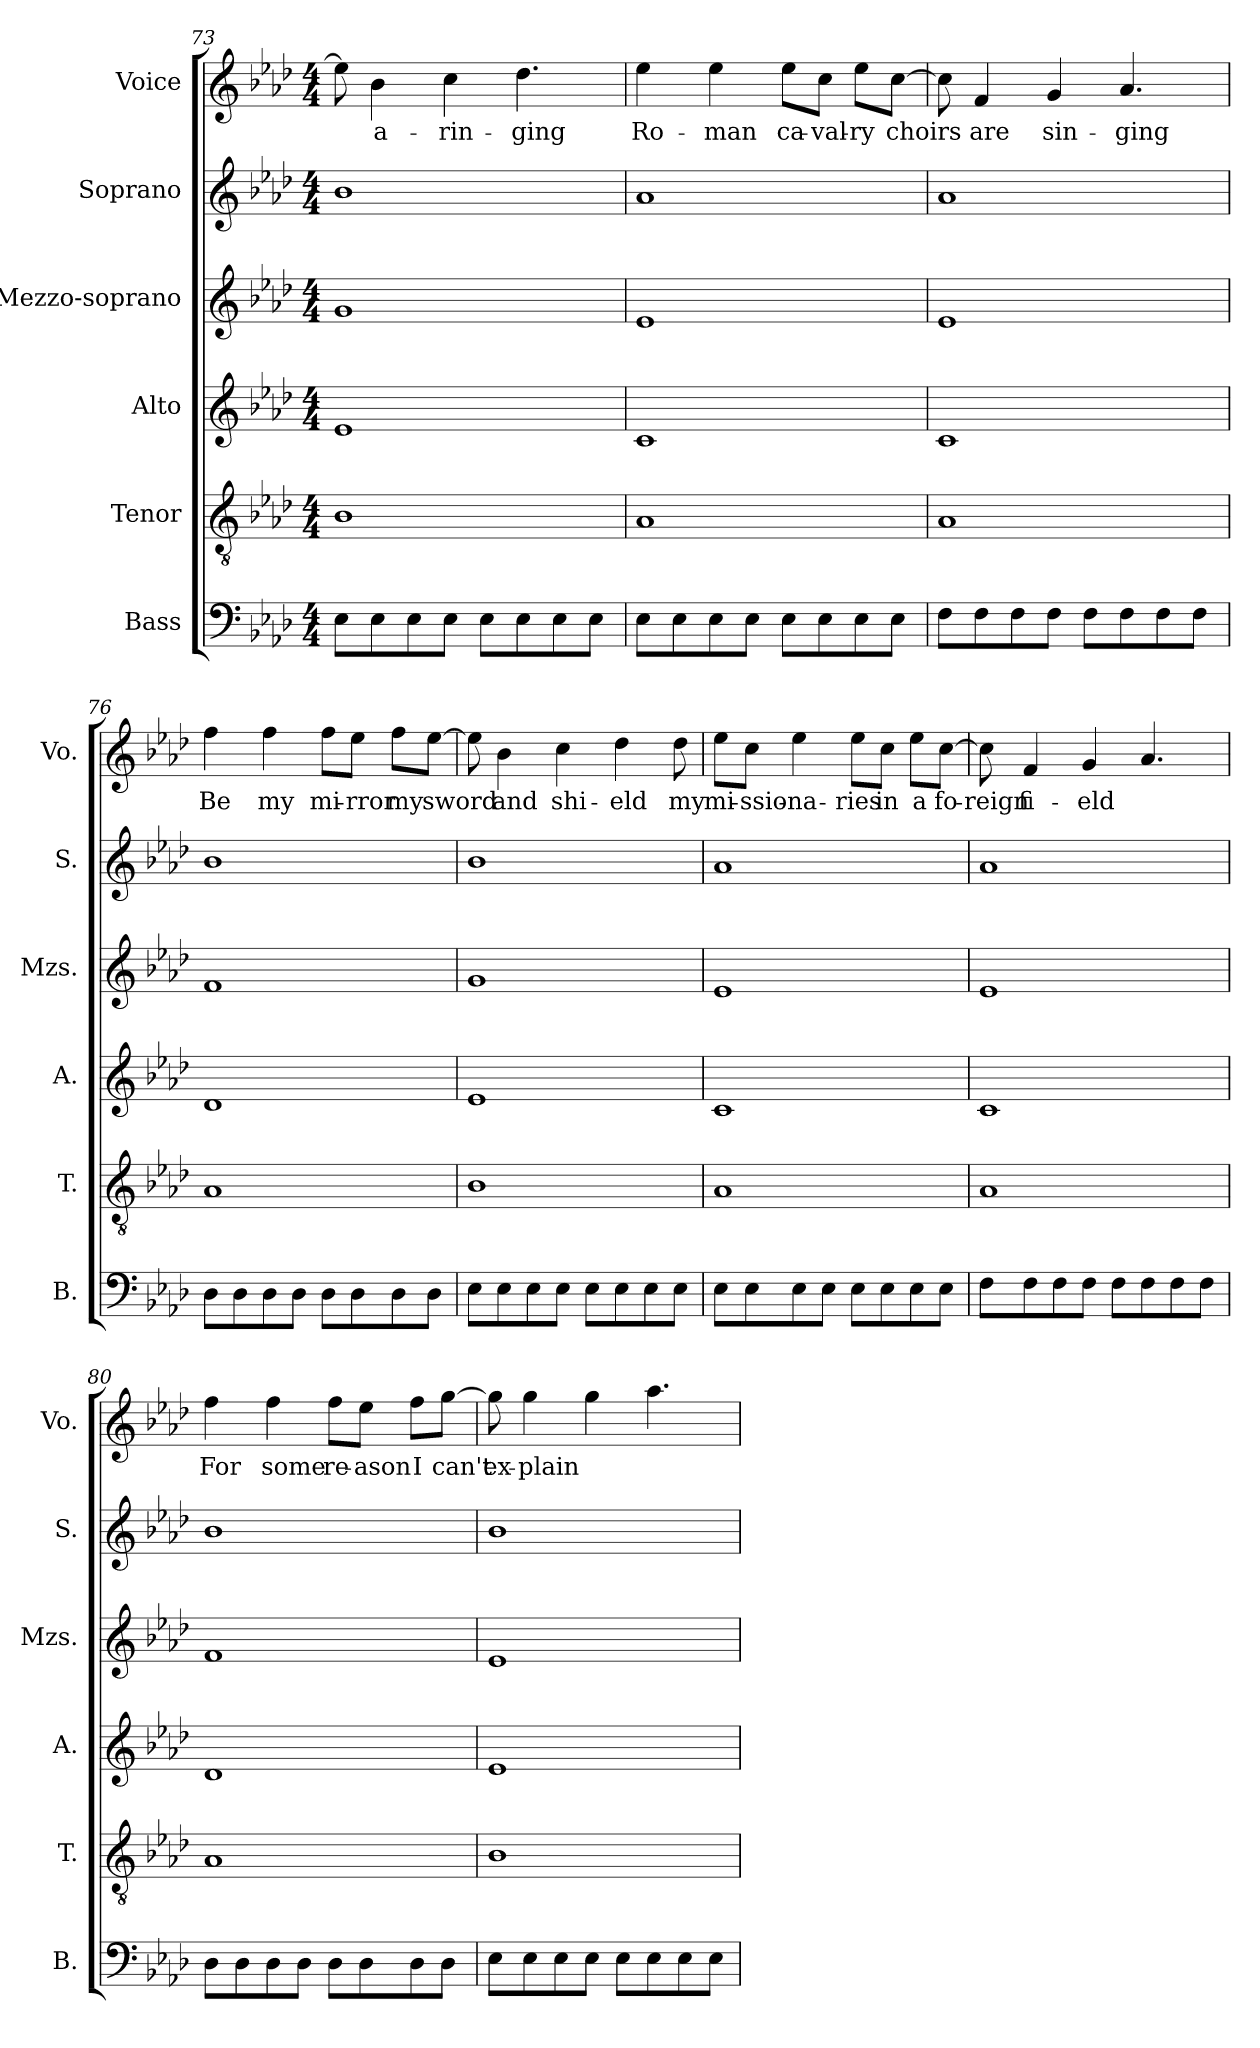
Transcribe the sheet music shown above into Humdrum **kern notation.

**kern	**kern	**kern	**kern	**kern	**kern	**text
*part6	*part5	*part4	*part3	*part2	*part1	*part1
*staff6	*staff5	*staff4	*staff3	*staff2	*staff1	*staff1
*I"Bass	*I"Tenor	*I"Alto	*I"Mezzo-soprano	*I"Soprano	*I"Voice	*
*I'B.	*I'T.	*I'A.	*I'Mzs.	*I'S.	*I'Vo.	*
*clefF4	*clefGv2	*clefG2	*clefG2	*clefG2	*clefG2	*
*k[b-e-a-d-]	*k[b-e-a-d-]	*k[b-e-a-d-]	*k[b-e-a-d-]	*k[b-e-a-d-]	*k[b-e-a-d-]	*
*M4/4	*M4/4	*M4/4	*M4/4	*M4/4	*M4/4	*
=73	=73	=73	=73	=73	=73	=73
8E-\L	1B-	1e-	1g	1b-	8ee-\]	.
!	!	!	!	!	!	!LO:LY:b
8E-\	.	.	.	.	4b-\	a-
8E-\	.	.	.	.	.	.
!	!	!	!	!	!	!LO:LY:b
8E-\J	.	.	.	.	4cc\	-rin-
8E-\L	.	.	.	.	.	.
!	!	!	!	!	!	!LO:LY:b
8E-\	.	.	.	.	4.dd-\	-ging
8E-\	.	.	.	.	.	.
8E-\J	.	.	.	.	.	.
!!LO:LB:g=z
=74	=74	=74	=74	=74	=74	=74
!	!	!	!	!	!	!LO:LY:b
8E-\L	1A-	1c	1e-	1a-	4ee-\	Ro-
8E-\	.	.	.	.	.	.
!	!	!	!	!	!	!LO:LY:b
8E-\	.	.	.	.	4ee-\	-man
8E-\J	.	.	.	.	.	.
!	!	!	!	!	!	!LO:LY:b
8E-\L	.	.	.	.	8ee-\L	ca-
!	!	!	!	!	!	!LO:LY:b
8E-\	.	.	.	.	8cc\J	-val-
!	!	!	!	!	!	!LO:LY:b
8E-\	.	.	.	.	8ee-\L	-ry
!	!	!	!	!	!	!LO:LY:b
8E-\J	.	.	.	.	[8cc\J	choirs
=75	=75	=75	=75	=75	=75	=75
8F\L	1A-	1c	1e-	1a-	8cc\]	.
!	!	!	!	!	!	!LO:LY:b
8F\	.	.	.	.	4f/	are
8F\	.	.	.	.	.	.
!	!	!	!	!	!	!LO:LY:b
8F\J	.	.	.	.	4g/	sin-
8F\L	.	.	.	.	.	.
!	!	!	!	!	!	!LO:LY:b
8F\	.	.	.	.	4.a-/	-ging
8F\	.	.	.	.	.	.
8F\J	.	.	.	.	.	.
=76	=76	=76	=76	=76	=76	=76
!	!	!	!	!	!	!LO:LY:b
8D-\L	1A-	1d-	1f	1b-	4ff\	Be
8D-\	.	.	.	.	.	.
!	!	!	!	!	!	!LO:LY:b
8D-\	.	.	.	.	4ff\	my
8D-\J	.	.	.	.	.	.
!	!	!	!	!	!	!LO:LY:b
8D-\L	.	.	.	.	8ff\L	mi-
!	!	!	!	!	!	!LO:LY:b
8D-\	.	.	.	.	8ee-\J	-rror
!	!	!	!	!	!	!LO:LY:b
8D-\	.	.	.	.	8ff\L	my
!	!	!	!	!	!	!LO:LY:b
8D-\J	.	.	.	.	[8ee-\J	sword
!!LO:PB:g=z
=77	=77	=77	=77	=77	=77	=77
8E-\L	1B-	1e-	1g	1b-	8ee-\]	.
!	!	!	!	!	!	!LO:LY:b
8E-\	.	.	.	.	4b-\	and
8E-\	.	.	.	.	.	.
!	!	!	!	!	!	!LO:LY:b
8E-\J	.	.	.	.	4cc\	shi-
8E-\L	.	.	.	.	.	.
!	!	!	!	!	!	!LO:LY:b
8E-\	.	.	.	.	4dd-\	-eld
8E-\	.	.	.	.	.	.
!	!	!	!	!	!	!LO:LY:b
8E-\J	.	.	.	.	8dd-\	my
=78	=78	=78	=78	=78	=78	=78
!	!	!	!	!	!	!LO:LY:b
8E-\L	1A-	1c	1e-	1a-	8ee-\L	mi-
!	!	!	!	!	!	!LO:LY:b
8E-\	.	.	.	.	8cc\J	-ssio-
!	!	!	!	!	!	!LO:LY:b
8E-\	.	.	.	.	4ee-\	-na-
8E-\J	.	.	.	.	.	.
!	!	!	!	!	!	!LO:LY:b
8E-\L	.	.	.	.	8ee-\L	-ries
!	!	!	!	!	!	!LO:LY:b
8E-\	.	.	.	.	8cc\J	in
!	!	!	!	!	!	!LO:LY:b
8E-\	.	.	.	.	8ee-\L	a
!	!	!	!	!	!	!LO:LY:b
8E-\J	.	.	.	.	[8cc\J	fo-
=79	=79	=79	=79	=79	=79	=79
!	!	!	!	!	!	!LO:LY:b
8F\L	1A-	1c	1e-	1a-	8cc\]	-reign
!	!	!	!	!	!	!LO:LY:b
8F\	.	.	.	.	4f/	fi-
8F\	.	.	.	.	.	.
!	!	!	!	!	!	!LO:LY:b
8F\J	.	.	.	.	4g/	-eld
8F\L	.	.	.	.	.	.
8F\	.	.	.	.	4.a-/	.
8F\	.	.	.	.	.	.
8F\J	.	.	.	.	.	.
!!LO:LB:g=z
=80	=80	=80	=80	=80	=80	=80
!	!	!	!	!	!	!LO:LY:b
8D-\L	1A-	1d-	1f	1b-	4ff\	For
8D-\	.	.	.	.	.	.
!	!	!	!	!	!	!LO:LY:b
8D-\	.	.	.	.	4ff\	some
8D-\J	.	.	.	.	.	.
!	!	!	!	!	!	!LO:LY:b
8D-\L	.	.	.	.	8ff\L	re-
!	!	!	!	!	!	!LO:LY:b
8D-\	.	.	.	.	8ee-\J	-ason
!	!	!	!	!	!	!LO:LY:b
8D-\	.	.	.	.	8ff\L	I
!	!	!	!	!	!	!LO:LY:b
8D-\J	.	.	.	.	[8gg\J	can't
=81	=81	=81	=81	=81	=81	=81
!	!	!	!	!	!	!LO:LY:b
8E-\L	1B-	1e-	1e-	1b-	8gg\]	ex-
!	!	!	!	!	!	!LO:LY:b
8E-\	.	.	.	.	4gg\	-plain
8E-\	.	.	.	.	.	.
8E-\J	.	.	.	.	4gg\	.
8E-\L	.	.	.	.	.	.
8E-\	.	.	.	.	4.aa-\	.
8E-\	.	.	.	.	.	.
8E-\J	.	.	.	.	.	.
=	=	=	=	=	=	=
*-	*-	*-	*-	*-	*-	*-
